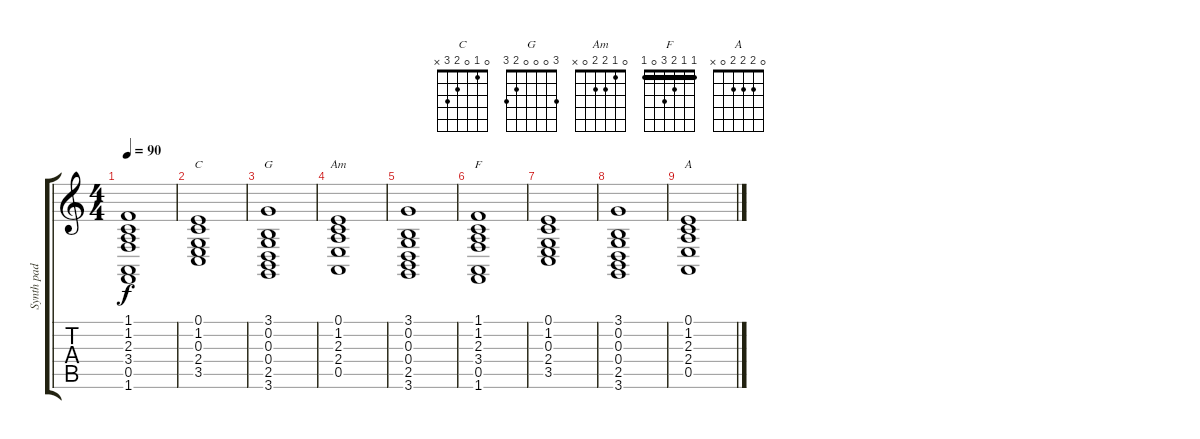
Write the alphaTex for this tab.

\track ("Synth pad" "Synth pad") {instrument synthstrings1}
\staff {score tabs}
\tuning (E4 B3 G3 D3 A2 E2) {hide}
\chord ("C" 0 1 0 2 3 x)
\chord ("G" 3 0 0 0 2 3)
\chord ("Am" 0 1 2 2 0 x)
\chord ("F" 1 1 2 3 0 1) {barre 1}
\chord ("A" 0 2 2 2 0 x)
\ts (4 4)
\tempo 90
\clef g2
\ks c
(1.1{t} 1.2{t} 2.3{t} 3.4{t} 0.5{t} 1.6{t}).1{dy f} |
(0.1 1.2 0.3 2.4 3.5).1{ch "C"} |
(3.1 0.2 0.3 0.4 2.5 3.6).1{ch "G"} |
(0.1 1.2 2.3 2.4 0.5).1{ch "Am"} |
(3.1 0.2 0.3 0.4 2.5 3.6).1 |
(1.1 1.2 2.3 3.4 0.5 1.6).1{ch "F"} |
(0.1 1.2 0.3 2.4 3.5).1 |
(3.1 0.2 0.3 0.4 2.5 3.6).1 |
(0.1 1.2 2.3 2.4 0.5).1{ch "A"}
